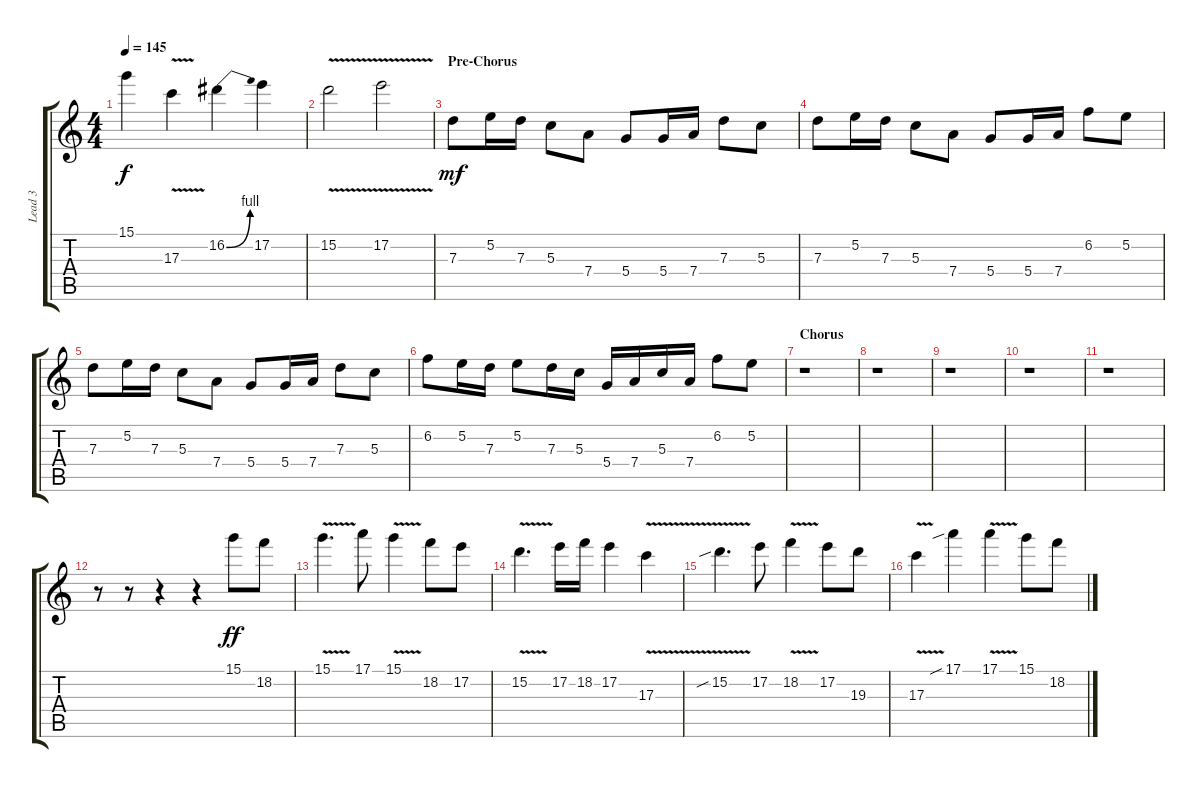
\track ("Lead 3" "Lead 3") {instrument distortionguitar}
\staff {score tabs}
\tuning (E4 B3 G3 D3 A2 D2) {hide}
\ts (4 4)
\tempo 145
\clef g2
\ks c
15.1.4{dy f} 17.3{v}.4 16.2{be (bend 0 0 60 4)}.4 17.2.4 |
15.2{v}.2 17.2{v}.2 |
\section ("" "Pre-Chorus")
7.3.8{dy mf} 5.2.16 7.3.16 5.3.8 7.4.8 5.4.8 5.4.16 7.4.16 7.3.8 5.3.8 |
7.3.8 5.2.16 7.3.16 5.3.8 7.4.8 5.4.8 5.4.16 7.4.16 6.2.8 5.2.8 |
7.3.8 5.2.16 7.3.16 5.3.8 7.4.8 5.4.8 5.4.16 7.4.16 7.3.8 5.3.8 |
6.2.8 5.2.16 7.3.16 5.2.8 7.3.16 5.3.16 5.4.16 7.4.16 5.3.16 7.4.16 6.2.8 5.2.8 |
\section ("" "Chorus")
r.1 |
r.1 |
r.1 |
r.1 |
r.1 |
r.8 r.8 r.4 r.4 15.1.8{dy ff} 18.2.8 |
15.1{v}.4{d} 17.1.8 15.1{v}.4 18.2.8 17.2.8 |
15.2{v}.4{d} 17.2.16 18.2.16 17.2.4 17.3{v}.4 |
15.2{v sib}.4{d} 17.2.8 18.2{v}.4 17.2.8 19.3.8 |
17.3{v}.4 17.1{sib}.4 17.1{v}.4 15.1.8 18.2.8
